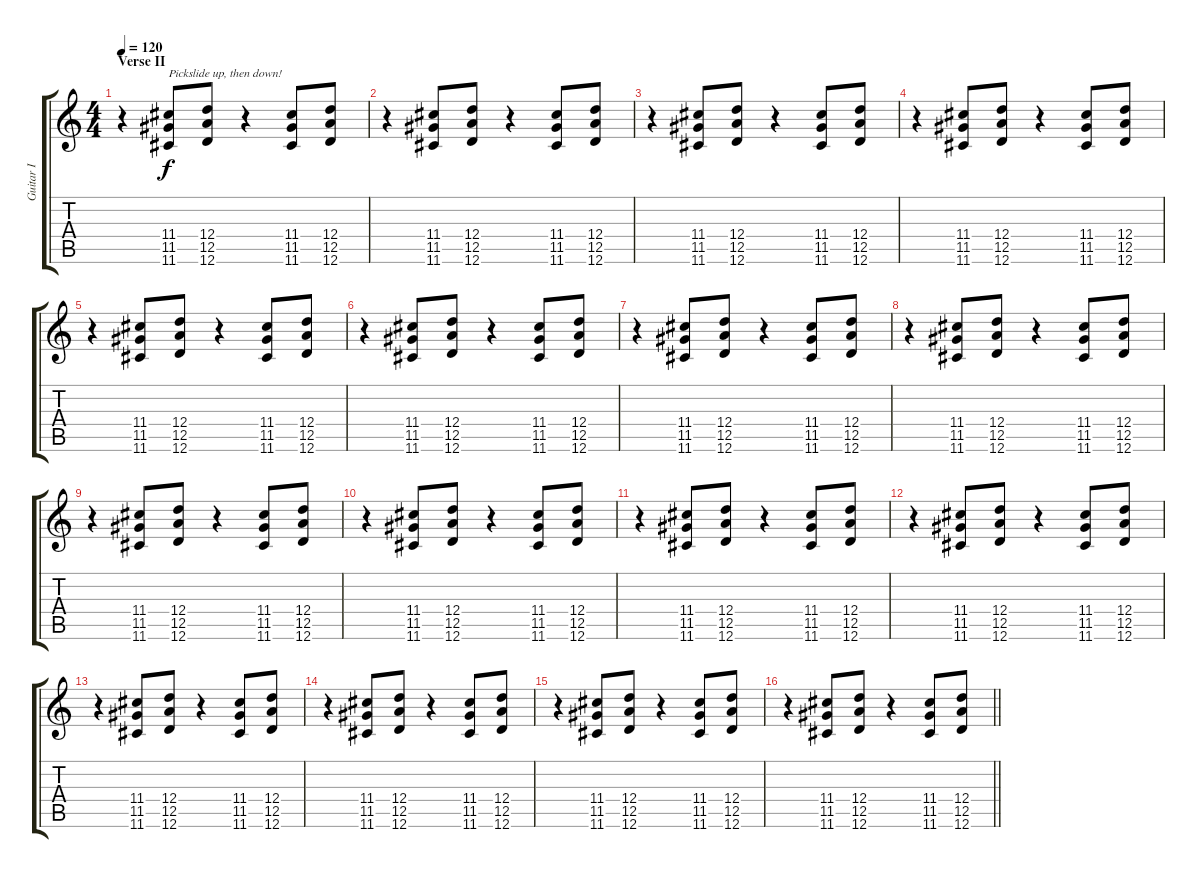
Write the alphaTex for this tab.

\track ("Guitar I" "Guitar I") {instrument distortionguitar}
\staff {score tabs}
\tuning (E4 B3 G3 D3 A2 D2) {hide}
\ts (4 4)
\section ("" "Verse II")
\tempo 120
\clef g2
\ks c
r.4{dy f volume 8 instrument breathnoise} (11.4 11.5 11.6).8{txt "Pickslide up, then down!"} (12.4 12.5 12.6).8 r.4 (11.4 11.5 11.6).8 (12.4 12.5 12.6).8 |
r.4 (11.4 11.5 11.6).8 (12.4 12.5 12.6).8 r.4 (11.4 11.5 11.6).8 (12.4 12.5 12.6).8 |
r.4 (11.4 11.5 11.6).8 (12.4 12.5 12.6).8 r.4 (11.4 11.5 11.6).8 (12.4 12.5 12.6).8 |
r.4 (11.4 11.5 11.6).8 (12.4 12.5 12.6).8 r.4 (11.4 11.5 11.6).8 (12.4 12.5 12.6).8 |
r.4 (11.4 11.5 11.6).8 (12.4 12.5 12.6).8 r.4 (11.4 11.5 11.6).8 (12.4 12.5 12.6).8 |
r.4 (11.4 11.5 11.6).8 (12.4 12.5 12.6).8 r.4 (11.4 11.5 11.6).8 (12.4 12.5 12.6).8 |
r.4 (11.4 11.5 11.6).8 (12.4 12.5 12.6).8 r.4 (11.4 11.5 11.6).8 (12.4 12.5 12.6).8 |
r.4 (11.4 11.5 11.6).8 (12.4 12.5 12.6).8 r.4 (11.4 11.5 11.6).8 (12.4 12.5 12.6).8 |
r.4 (11.4 11.5 11.6).8 (12.4 12.5 12.6).8 r.4 (11.4 11.5 11.6).8 (12.4 12.5 12.6).8 |
r.4 (11.4 11.5 11.6).8 (12.4 12.5 12.6).8 r.4 (11.4 11.5 11.6).8 (12.4 12.5 12.6).8 |
r.4 (11.4 11.5 11.6).8 (12.4 12.5 12.6).8 r.4 (11.4 11.5 11.6).8 (12.4 12.5 12.6).8 |
r.4 (11.4 11.5 11.6).8 (12.4 12.5 12.6).8 r.4 (11.4 11.5 11.6).8 (12.4 12.5 12.6).8 |
r.4 (11.4 11.5 11.6).8 (12.4 12.5 12.6).8 r.4 (11.4 11.5 11.6).8 (12.4 12.5 12.6).8 |
r.4 (11.4 11.5 11.6).8 (12.4 12.5 12.6).8 r.4 (11.4 11.5 11.6).8 (12.4 12.5 12.6).8 |
r.4 (11.4 11.5 11.6).8 (12.4 12.5 12.6).8 r.4 (11.4 11.5 11.6).8 (12.4 12.5 12.6).8 |
\barLineRight lightlight
r.4 (11.4 11.5 11.6).8 (12.4 12.5 12.6).8 r.4 (11.4 11.5 11.6).8 (12.4 12.5 12.6).8
